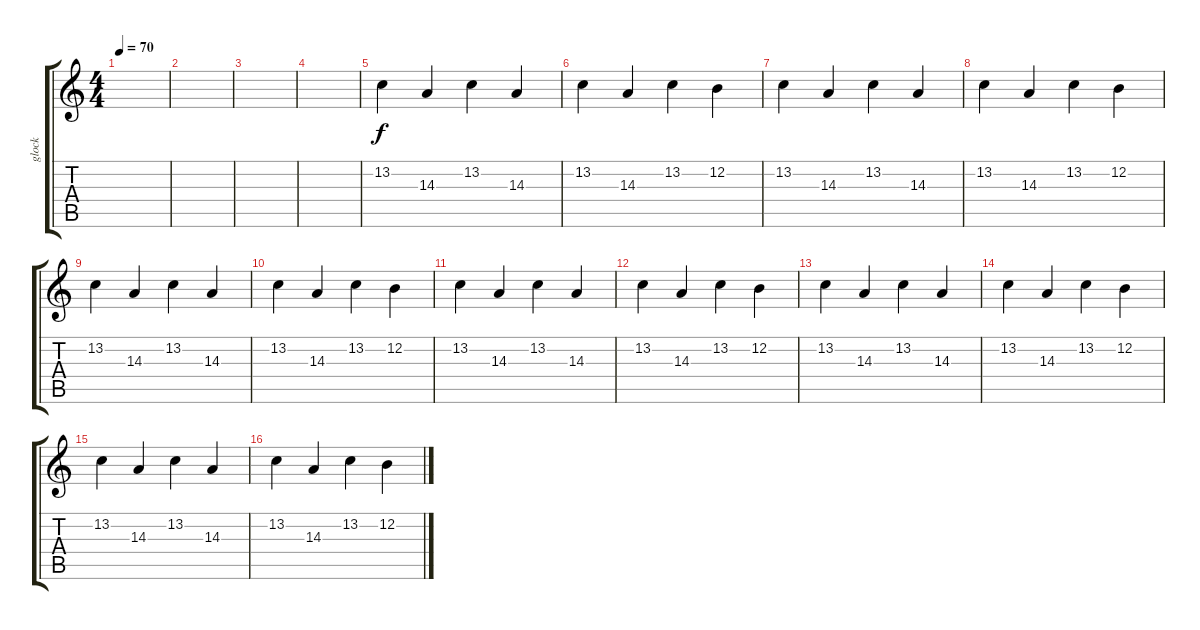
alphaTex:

\track ("glock" "glock") {instrument musicbox}
\staff {score tabs}
\tuning (E4 B3 G3 D3 A2 E2) {hide}
\ts (4 4)
\tempo 70
\clef g2
\ks c
|
|
|
|
13.2.4 14.3.4 13.2.4 14.3.4 |
13.2.4 14.3.4 13.2.4 12.2.4 |
13.2.4 14.3.4 13.2.4 14.3.4 |
13.2.4 14.3.4 13.2.4 12.2.4 |
13.2.4 14.3.4 13.2.4 14.3.4 |
13.2.4 14.3.4 13.2.4 12.2.4 |
13.2.4 14.3.4 13.2.4 14.3.4 |
13.2.4 14.3.4 13.2.4 12.2.4 |
13.2.4 14.3.4 13.2.4 14.3.4 |
13.2.4 14.3.4 13.2.4 12.2.4 |
13.2.4 14.3.4 13.2.4 14.3.4 |
13.2.4 14.3.4 13.2.4 12.2.4
